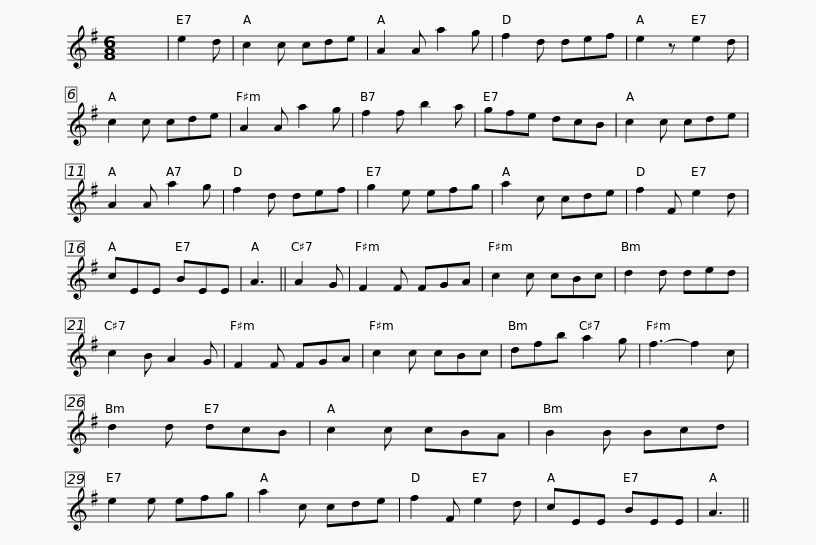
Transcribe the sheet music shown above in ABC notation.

X:1
L:1/8
M:6/8
I:linebreak $
K:G
V:1 treble
V:1
 x6 | e2 d | c2 c cde | A2 A a2 g | f2 d def | %5
 e2 z e2 d |$ c2 c cde | A2 A a2 g | f2 f b2 a | gfe dcB |$ %10
 c2 c cde | A2 A a2 g | f2 d def | g2 e efg |$ a2 c cde | %15
 f2 F e2 d | cEE BEE | A3 ||$ A2 G | F2 F FGA | %20
 c2 c cBc | d2 d ded | c2 B A2 G |$ F2 F FGA | c2 c cBc | %25
 dfb a2 g | f3- f2 c |$ d2 d dcB | c2 c cBA | B2 B Bcd | %30
 e2 e efg |$ a2 c cde | f2 F e2 d | cEE BEE | A3 || %35
